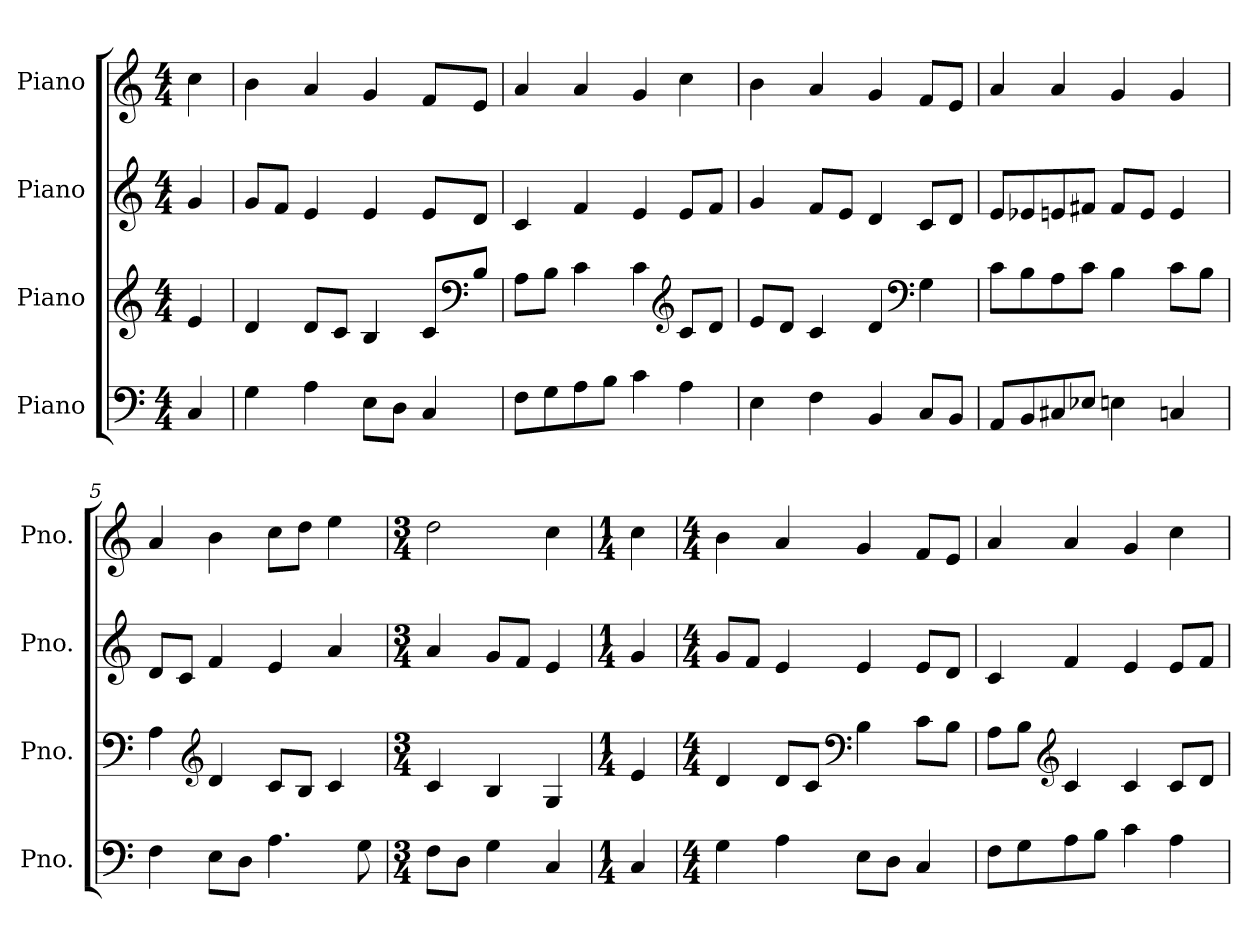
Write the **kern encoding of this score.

**kern	**kern	**kern	**kern
*part4	*part3	*part2	*part1
*staff4	*staff3	*staff2	*staff1
*I"Piano	*I"Piano	*I"Piano	*I"Piano
*I'Pno.	*I'Pno.	*I'Pno.	*I'Pno.
*clefF4	*clefG2	*clefG2	*clefG2
*k[]	*k[]	*k[]	*k[]
*M4/4	*M4/4	*M4/4	*M4/4
*MM120	*MM120	*MM120	*MM120
=	=	=	=
4C/	4e/	4g/	4cc\
=1	=1	=1	=1
4G\	4d/	8g/L	4b\
.	.	8f/J	.
4A\	8d/L	4e/	4a/
.	8c/J	.	.
8E\L	4B/	4e/	4g/
8D\J	.	.	.
4C/	8c/L	8e/L	8f/L
*	*clefF4	*	*
.	8B/J	8d/J	8e/J
=2	=2	=2	=2
8F\L	8A\L	4c/	4a/
8G\	8B\J	.	.
8A\	4c\	4f/	4a/
8B\J	.	.	.
4c\	4c\	4e/	4g/
*	*clefG2	*	*
4A\	8c/L	8e/L	4cc\
.	8d/J	8f/J	.
=3	=3	=3	=3
4E\	8e/L	4g/	4b\
.	8d/J	.	.
4F\	4c/	8f/L	4a/
.	.	8e/J	.
4BB/	4d/	4d/	4g/
*	*clefF4	*	*
8C/L	4G\	8c/L	8f/L
8BB/J	.	8d/J	8e/J
=4	=4	=4	=4
8AA/L	8c\L	8e/L	4a/
8BB/	8B\	8e-X/	.
8C#X/	8A\	8en/	4a/
8E-X/J	8c\J	8f#X/J	.
4En\	4B\	8f#/L	4g/
.	.	8e/J	.
4Cn/	8c\L	4e/	4g/
.	8B\J	.	.
!!LO:LB:g=z
=5	=5	=5	=5
4F\	4A\	8d/L	4a/
.	.	8c/J	.
*	*clefG2	*	*
8E\L	4d/	4f/	4b\
8D\J	.	.	.
4.A\	8c/L	4e/	8cc\L
.	8B/J	.	8dd\J
.	4c/	4a/	4ee\
8G\	.	.	.
=6	=6	=6	=6
*M3/4	*M3/4	*M3/4	*M3/4
8F\L	4c/	4a/	2dd\
8D\J	.	.	.
4G\	4B/	8g/L	.
.	.	8f/J	.
4C/	4G/	4e/	4cc\
=7	=7	=7	=7
*M1/4	*M1/4	*M1/4	*M1/4
4C/	4e/	4g/	4cc\
=8	=8	=8	=8
*M4/4	*M4/4	*M4/4	*M4/4
4G\	4d/	8g/L	4b\
.	.	8f/J	.
4A\	8d/L	4e/	4a/
.	8c/J	.	.
*	*clefF4	*	*
8E\L	4B\	4e/	4g/
8D\J	.	.	.
4C/	8c\L	8e/L	8f/L
.	8B\J	8d/J	8e/J
=9	=9	=9	=9
8F\L	8A\L	4c/	4a/
8G\	8B\J	.	.
*	*clefG2	*	*
8A\	4c/	4f/	4a/
8B\J	.	.	.
4c\	4c/	4e/	4g/
4A\	8c/L	8e/L	4cc\
.	8d/J	8f/J	.
=	=	=	=
*-	*-	*-	*-
